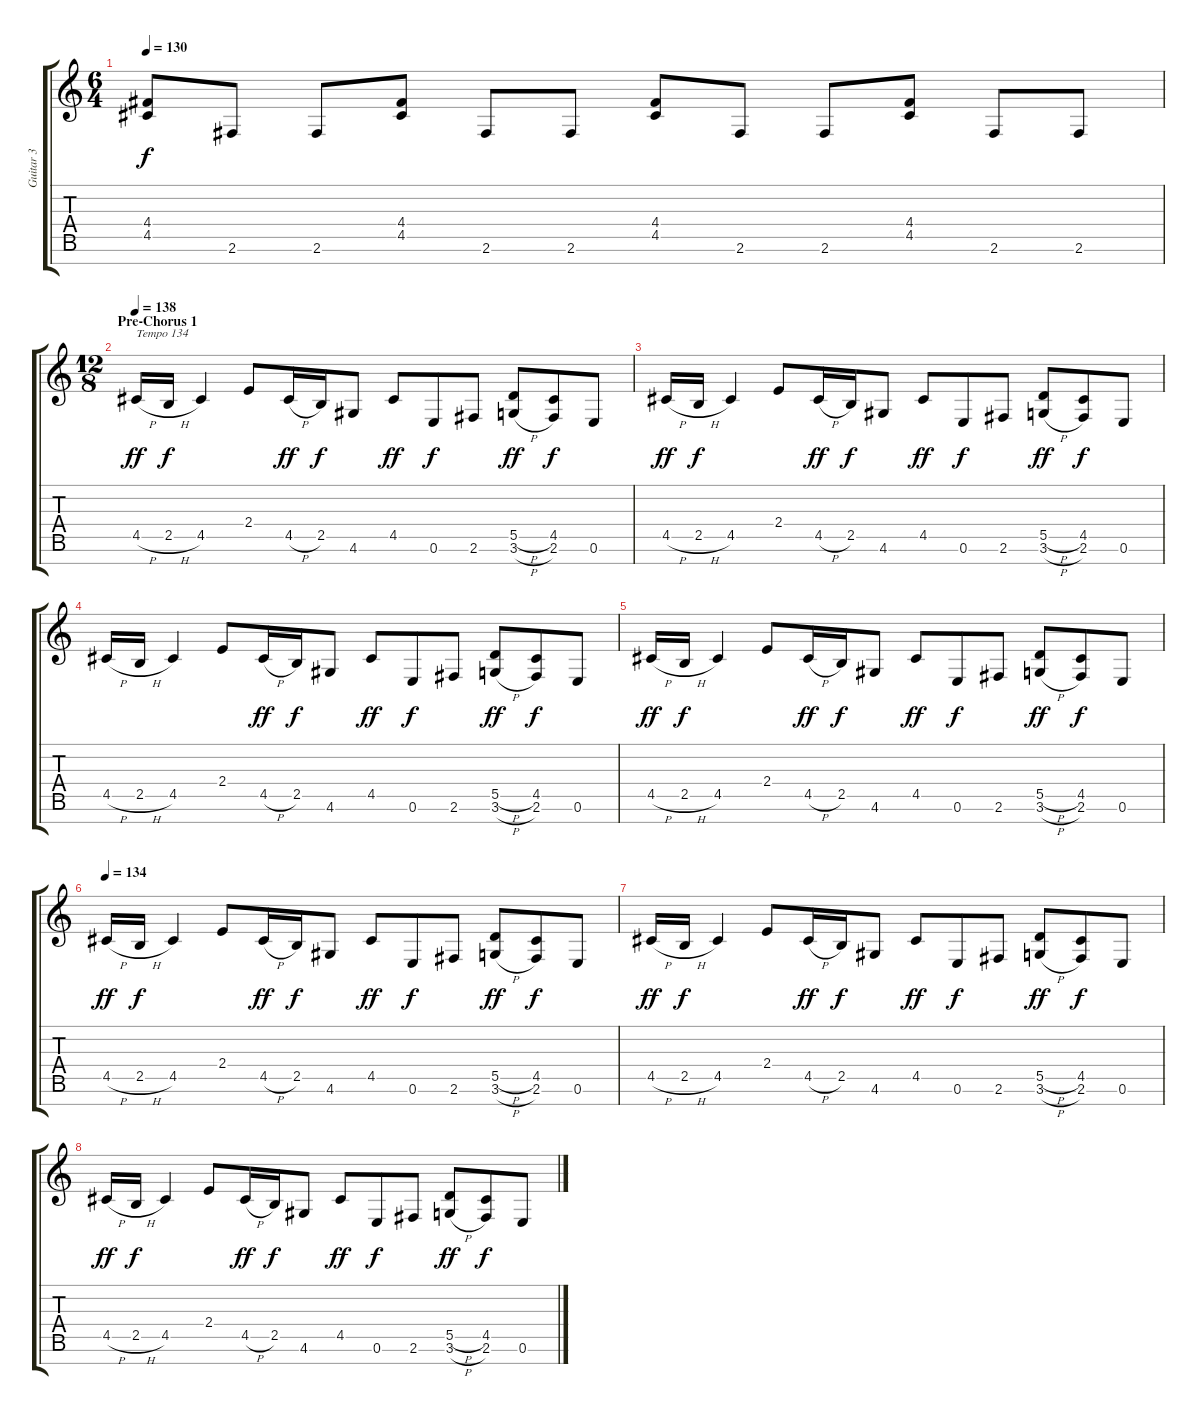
\track ("Guitar 3" "Guitar 3") {instrument distortionguitar}
\staff {score tabs}
\tuning (E4 B3 G3 D3 A2 E2 B1) {hide}
\ts (6 4)
\tempo 130
\clef g2
\ks c
(4.4 4.5).8{dy f} 2.6.8 2.6.8 (4.4 4.5).8 2.6.8 2.6.8 (4.4 4.5).8 2.6.8 2.6.8 (4.4 4.5).8 2.6.8 2.6.8 |
\ts (12 8)
\section ("" "Pre-Chorus 1")
\tempo 134
\tempo 138
4.5{h}.16{txt "Tempo 134" dy ff} 2.5{h}.16{dy f} 4.5.4 2.4.8 4.5{h}.16{dy ff} 2.5.16{dy f} 4.6.8 4.5.8{dy ff} 0.6.8{dy f} 2.6.8 (5.5{h} 3.6{h}).8{dy ff} (4.5 2.6).8{dy f} 0.6.8 |
4.5{h}.16{dy ff} 2.5{h}.16{dy f} 4.5.4 2.4.8 4.5{h}.16{dy ff} 2.5.16{dy f} 4.6.8 4.5.8{dy ff} 0.6.8{dy f} 2.6.8 (5.5{h} 3.6{h}).8{dy ff} (4.5 2.6).8{dy f} 0.6.8 |
4.5{h}.16 2.5{h}.16 4.5.4 2.4.8 4.5{h}.16{dy ff} 2.5.16{dy f} 4.6.8 4.5.8{dy ff} 0.6.8{dy f} 2.6.8 (5.5{h} 3.6{h}).8{dy ff} (4.5 2.6).8{dy f} 0.6.8 |
4.5{h}.16{dy ff} 2.5{h}.16{dy f} 4.5.4 2.4.8 4.5{h}.16{dy ff} 2.5.16{dy f} 4.6.8 4.5.8{dy ff} 0.6.8{dy f} 2.6.8 (5.5{h} 3.6{h}).8{dy ff} (4.5 2.6).8{dy f} 0.6.8 |
\tempo 134
4.5{h}.16{dy ff} 2.5{h}.16{dy f} 4.5.4 2.4.8 4.5{h}.16{dy ff} 2.5.16{dy f} 4.6.8 4.5.8{dy ff} 0.6.8{dy f} 2.6.8 (5.5{h} 3.6{h}).8{dy ff} (4.5 2.6).8{dy f} 0.6.8 |
4.5{h}.16{dy ff} 2.5{h}.16{dy f} 4.5.4 2.4.8 4.5{h}.16{dy ff} 2.5.16{dy f} 4.6.8 4.5.8{dy ff} 0.6.8{dy f} 2.6.8 (5.5{h} 3.6{h}).8{dy ff} (4.5 2.6).8{dy f} 0.6.8 |
4.5{h}.16{dy ff} 2.5{h}.16{dy f} 4.5.4 2.4.8 4.5{h}.16{dy ff} 2.5.16{dy f} 4.6.8 4.5.8{dy ff} 0.6.8{dy f} 2.6.8 (5.5{h} 3.6{h}).8{dy ff} (4.5 2.6).8{dy f} 0.6.8
